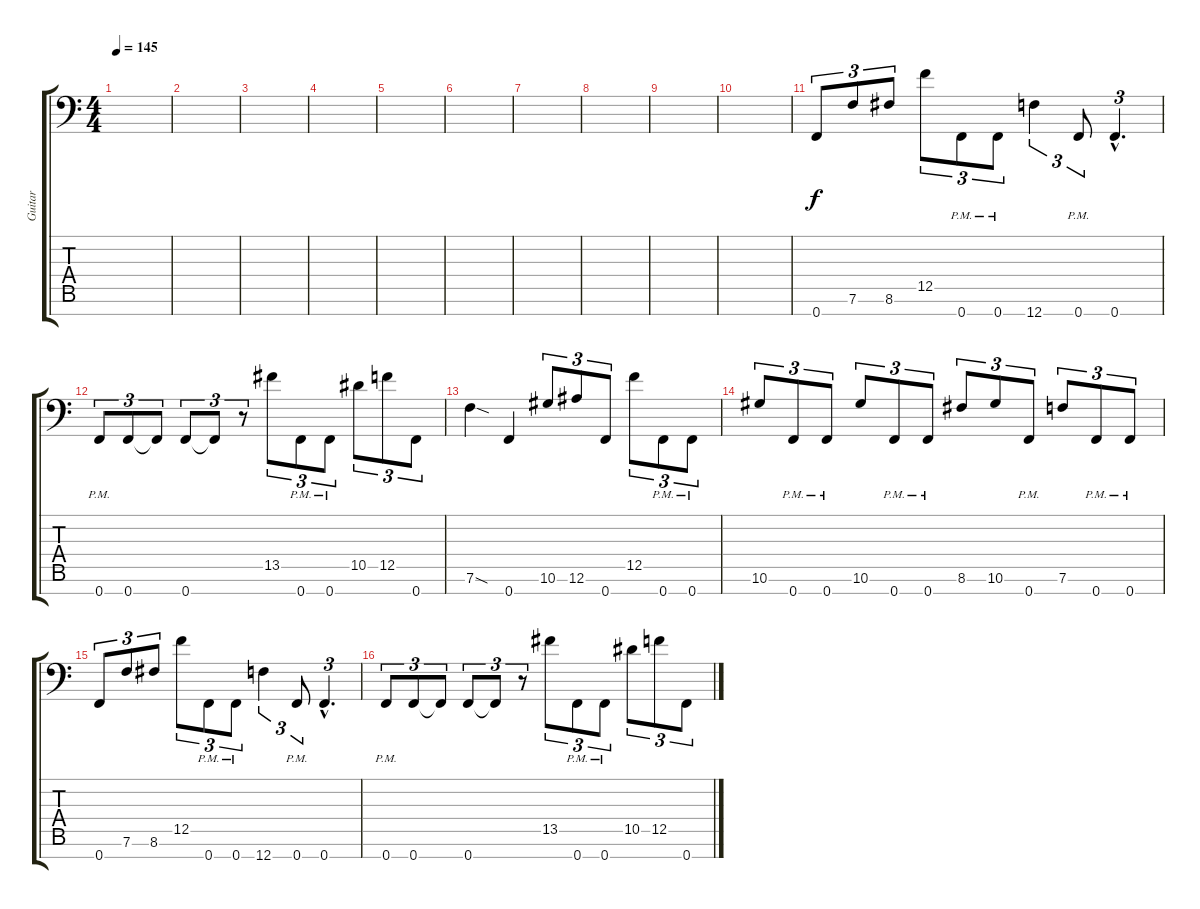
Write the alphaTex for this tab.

\track ("Guitar" "Guitar") {instrument distortionguitar}
\staff {score tabs}
\tuning (Bb3 F3 Eb3 Bb2 F2 Bb1 F1) {hide}
\ts (4 4)
\tempo 145
\clef f4
\ks c
|
|
|
|
|
|
|
|
|
|
0.7.8{tu (3 2)} 7.6.8{tu (3 2)} 8.6.8{tu (3 2)} 12.5.8{tu (3 2)} 0.7{pm}.8{tu (3 2)} 0.7{pm}.8{tu (3 2)} 12.7.4{tu (3 2)} 0.7{pm}.8{tu (3 2)} 0.7{hac}.4{d tu (3 2)} |
0.7{pm}.8{tu (3 2)} 0.7.8{tu (3 2)} 0.7{t}.8{tu (3 2)} 0.7.8{tu (3 2)} 0.7{t}.8{tu (3 2)} r.8{tu (3 2)} 13.5.8{tu (3 2)} 0.7{pm}.8{tu (3 2)} 0.7{pm}.8{tu (3 2)} 10.5.8{tu (3 2)} 12.5.8{tu (3 2)} 0.7.8{tu (3 2)} |
7.6{sod}.4 0.7.4 10.6.8{tu (3 2)} 12.6.8{tu (3 2)} 0.7.8{tu (3 2)} 12.5.8{tu (3 2)} 0.7{pm}.8{tu (3 2)} 0.7{pm}.8{tu (3 2)} |
10.6.8{tu (3 2)} 0.7{pm}.8{tu (3 2)} 0.7{pm}.8{tu (3 2)} 10.6.8{tu (3 2)} 0.7{pm}.8{tu (3 2)} 0.7{pm}.8{tu (3 2)} 8.6.8{tu (3 2)} 10.6.8{tu (3 2)} 0.7{pm}.8{tu (3 2)} 7.6.8{tu (3 2)} 0.7{pm}.8{tu (3 2)} 0.7{pm}.8{tu (3 2)} |
0.7.8{tu (3 2)} 7.6.8{tu (3 2)} 8.6.8{tu (3 2)} 12.5.8{tu (3 2)} 0.7{pm}.8{tu (3 2)} 0.7{pm}.8{tu (3 2)} 12.7.4{tu (3 2)} 0.7{pm}.8{tu (3 2)} 0.7{hac}.4{d tu (3 2)} |
0.7{pm}.8{tu (3 2)} 0.7.8{tu (3 2)} 0.7{t}.8{tu (3 2)} 0.7.8{tu (3 2)} 0.7{t}.8{tu (3 2)} r.8{tu (3 2)} 13.5.8{tu (3 2)} 0.7{pm}.8{tu (3 2)} 0.7{pm}.8{tu (3 2)} 10.5.8{tu (3 2)} 12.5.8{tu (3 2)} 0.7.8{tu (3 2)}
